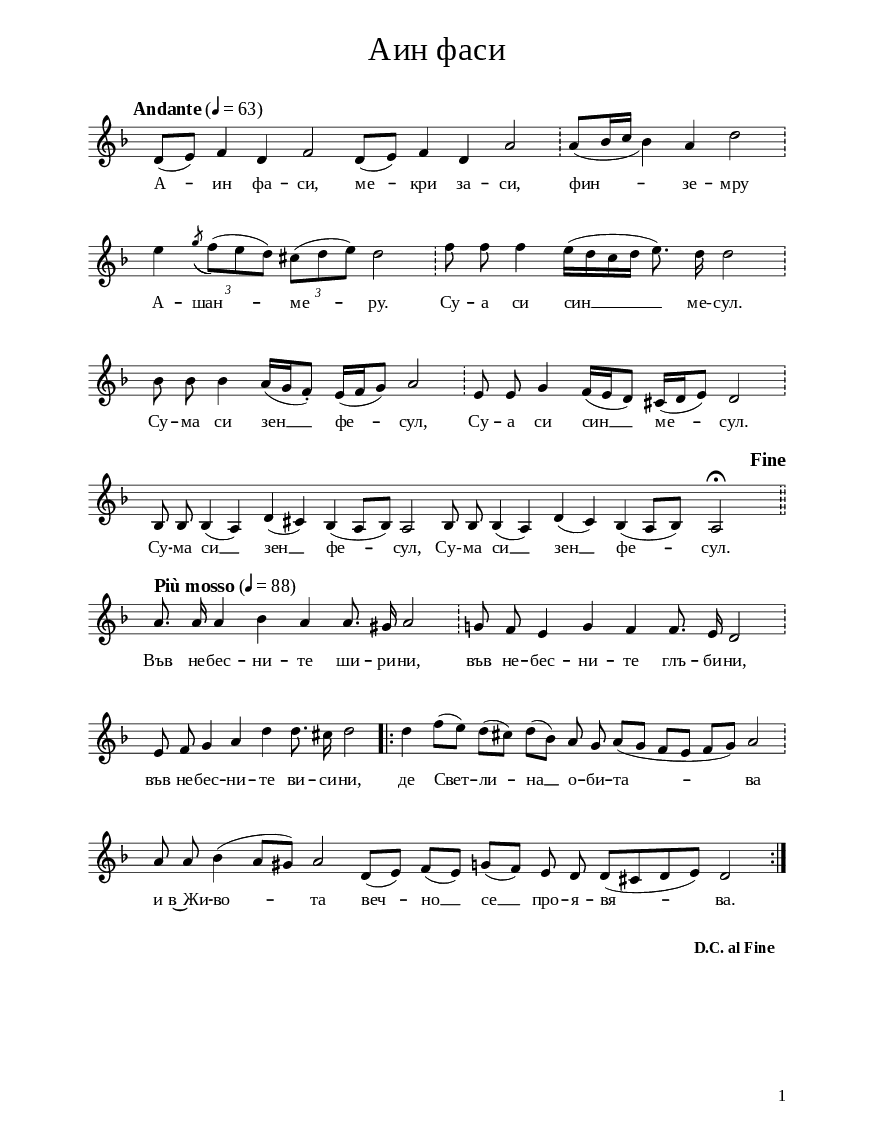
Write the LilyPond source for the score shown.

\version "2.24.2"

% include paper part and global functions
\include "include/globals.ily"

\bookpart {
  \label #'ref135
  \tocItem \markup "Аин фаси"
  \paper {
    print-all-headers = ##t
    print-page-number = ##t
    print-first-page-number = ##t

    % put page numbers on the bottom
    oddHeaderMarkup = \markup ""
    evenHeaderMarkup = \markup ""
    oddFooterMarkup = \markup
    \fill-line {
      ""
      \if \should-print-page-number \fromproperty #'page:page-number-string
    }
    evenFooterMarkup = \markup
    \fill-line {
      \if \should-print-page-number \fromproperty #'page:page-number-string
      ""
    }

    left-margin = 1.5\cm
    right-margin = 1.5\cm
    top-margin = 1.6\cm
    bottom-margin = 1.2\cm
    ragged-bottom = ##t % do not spread the staves to fill the whole vertical space

    % change distance between staves
    system-system-spacing =
    #'((basic-distance . 11.5)
       (minimum-distance . 6)
       (padding . 1)
       (stretchability . 12))
  }
  \score {
    \include "include/score-layout.ily"

    \new Voice \relative c' {
      \clef treble
      \key d \minor
      \override Staff.BarLine.gap = 0.5

      \omit Score.TimeSignature
      \cadenzaOn % allows custom bar lines
      \tempoFunc "Andante" 4 "63"
      \autoBeamOff
      d8 ( [ e8 ) ]
      f4  d4  f2 |
      d8 ( [  e8 ) ]  f4  d4  a'2 \bar"!"
      | % 3
      \stemUp \slurDown a8 ( [ bes16 c16 ] \stemNeutral \slurNeutral bes4
      )  a4 d2 \bar"!" \break | % 4
      e4
      \times 2/3  {
        \once \omit TupletBracket
        \acciaccatura {  g8*3/2 ( } f8 ) ( [
        e8 d8 ) ]
      }

      \times 2/3  {
        cis8 ( [ d8 e8 ) ]
      }
      d2 \bar"!" | % 5
      \time 6/4  | % 5
      f8  f8  f4 e16 ( [
      d16 cis16 d16 ] e8.
      )  d16 d2 \bar"!" \break | % 6
      bes8  bes8  bes4  a16 ( [
      g16  f8 ) -. ]  e16 ( [  f16
      g8 ) ]  a2 \bar"!"| % 7
      \time 7/4  | % 7
      e8  e8   g4  f16 ( [  e16
      d8 ) ]  cis16 ( [  d16  e8 ) ] d2 \bar"!"  \break
      bes8  bes8  | % 8
      \time 6/4  | % 8
      bes4 (  a4 )  d4 (  cis!4 )
      bes4 (  a8 [  bes8 ) ] | % 9
      \time 3/4  | % 9
      a2  bes8   bes8  |
      \time 6/4  |
      bes4 (  a4 )  d4 (  cis4 )
      bes4 (  a8 [  bes8 ) ]  | % 11
      \time 3/4  | % 11
      \tempo "            Fine" a2 ^\fermata \bar "!!" \break
      \tempoFunc "Più mosso" 4 "88" a'8. a16  | % 12
      a4 bes4  a4  a8.   gis16
      a2 \bar"!"  g8  f8 |
      e4  g4  f4   % 13
      f8. e16 % 14
      d2 \bar"!" \break e8 f8 | % 15
      \time 6/4 % 15
      g4  a4 d4 d8.
      cis!16
      d2 | \bar ".|:"
      \time 5/4  | % 16
      d4 f8 ( [ e8 ) ]
      d8 ( [ cis!8 ) ] d8 [(bes8)] a8 g8 | % 17
      \time 3/4  | % 17
      a8 ( [  g8 ]  f8 [  e8 ]
      f8 [  g8 ) ] | % 18
      a2 \bar"!" \break a8 a8  | % 19

      \time 4/4  | % 19
      bes4 (  a8 [  gis8 ) ]  a2 |
      d,8 ( [  e8 ) ]  f8 ( [  e8 ) ]
      g!8 [( f8 )]  e8  d8 | % 21
      d8 ( [  cis!8  d8  e8 ) ]
      d2
      \bar ":|."

    }


    \addlyrics {
      A -- ин фа -- си, ме -- кри за --
      си, фин --   зе -- мру А -- шан
      --    ме --  ру. Су
      -- а си син __      "ме-" --
      сул. Су -- ма си зен __    фе
      --  сул, Су -- а си син __
      ме --  сул. Су -- ма си __
      зен __  фе --  сул, "Су-" --
      ма си __  зен __  фе  --
      сул. Във не -- бес -- ни -- те ши --
      ри -- ни, във не -- бес -- ни -- те
      глъ -- би -- ни, във не -- бес -- ни
      -- те ви -- си -- ни, де Свет --
      ли -- на __  о -- би -- та --
      ва и в~Жи -- во
      --  та веч -- но __   се __
      про -- я -- вя --   ва.
    }

    \header {
      title = \titleFunc "Аин фаси" "Ain fasi"
    }

    \midi{}

  } % score

  \markup \dc-two "D.C. al Fine"""


} % bookpart
